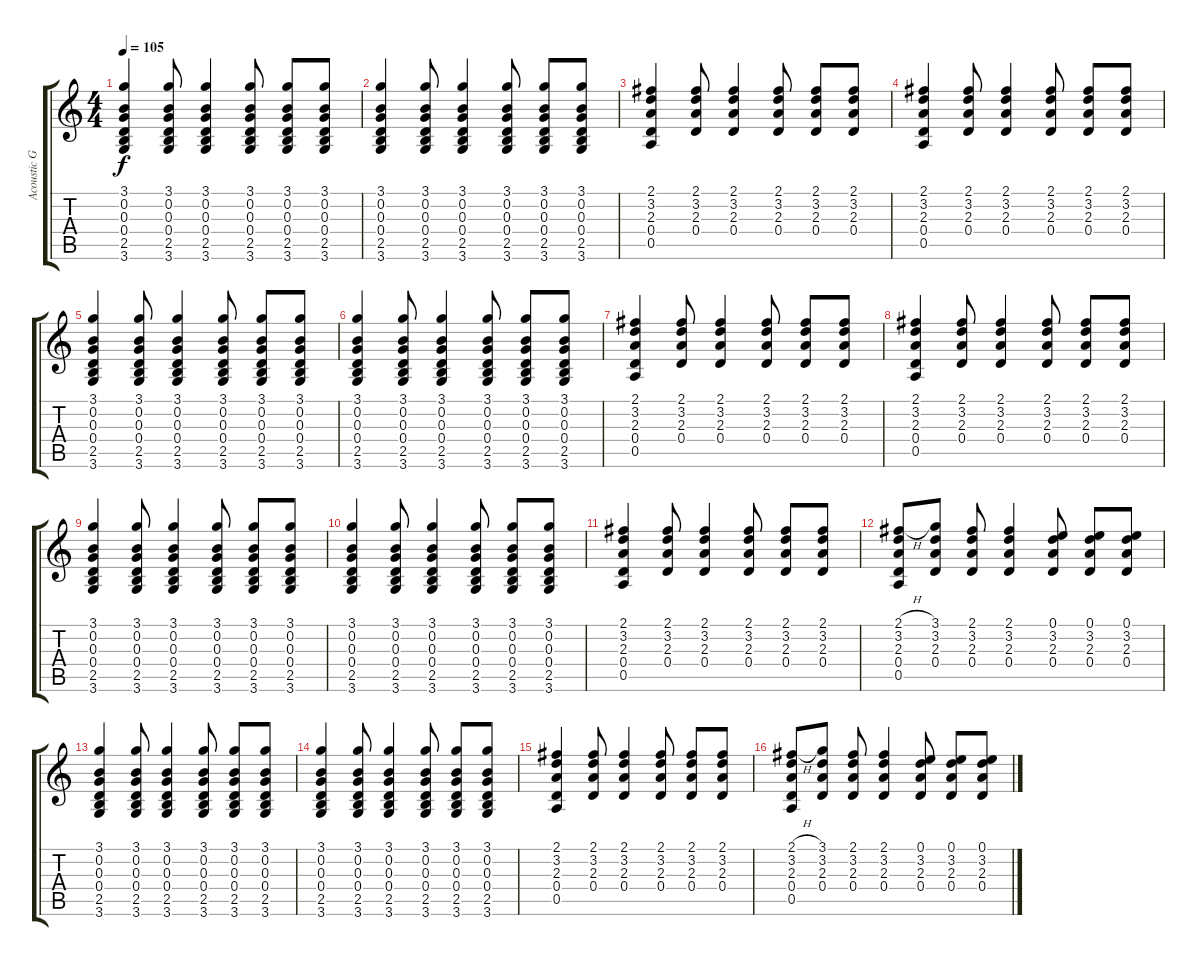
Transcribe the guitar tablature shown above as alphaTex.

\track ("Acoustic Guitar" "Acoustic G") {instrument acousticguitarsteel}
\staff {score tabs}
\tuning (E4 B3 G3 D3 A2 E2) {hide}
\ts (4 4)
\tempo 105
\clef g2
\ks c
(3.1 0.2 0.3 0.4 2.5 3.6).4{dy f} (3.1 0.2 0.3 0.4 2.5 3.6).8 (3.1 0.2 0.3 0.4 2.5 3.6).4 (3.1 0.2 0.3 0.4 2.5 3.6).8 (3.1 0.2 0.3 0.4 2.5 3.6).8 (3.1 0.2 0.3 0.4 2.5 3.6).8 |
(3.1 0.2 0.3 0.4 2.5 3.6).4 (3.1 0.2 0.3 0.4 2.5 3.6).8 (3.1 0.2 0.3 0.4 2.5 3.6).4 (3.1 0.2 0.3 0.4 2.5 3.6).8 (3.1 0.2 0.3 0.4 2.5 3.6).8 (3.1 0.2 0.3 0.4 2.5 3.6).8 |
(2.1 3.2 2.3 0.4 0.5).4 (2.1 3.2 2.3 0.4).8 (2.1 3.2 2.3 0.4).4 (2.1 3.2 2.3 0.4).8 (2.1 3.2 2.3 0.4).8 (2.1 3.2 2.3 0.4).8 |
(2.1 3.2 2.3 0.4 0.5).4 (2.1 3.2 2.3 0.4).8 (2.1 3.2 2.3 0.4).4 (2.1 3.2 2.3 0.4).8 (2.1 3.2 2.3 0.4).8 (2.1 3.2 2.3 0.4).8 |
(3.1 0.2 0.3 0.4 2.5 3.6).4 (3.1 0.2 0.3 0.4 2.5 3.6).8 (3.1 0.2 0.3 0.4 2.5 3.6).4 (3.1 0.2 0.3 0.4 2.5 3.6).8 (3.1 0.2 0.3 0.4 2.5 3.6).8 (3.1 0.2 0.3 0.4 2.5 3.6).8 |
(3.1 0.2 0.3 0.4 2.5 3.6).4 (3.1 0.2 0.3 0.4 2.5 3.6).8 (3.1 0.2 0.3 0.4 2.5 3.6).4 (3.1 0.2 0.3 0.4 2.5 3.6).8 (3.1 0.2 0.3 0.4 2.5 3.6).8 (3.1 0.2 0.3 0.4 2.5 3.6).8 |
(2.1 3.2 2.3 0.4 0.5).4 (2.1 3.2 2.3 0.4).8 (2.1 3.2 2.3 0.4).4 (2.1 3.2 2.3 0.4).8 (2.1 3.2 2.3 0.4).8 (2.1 3.2 2.3 0.4).8 |
(2.1 3.2 2.3 0.4 0.5).4 (2.1 3.2 2.3 0.4).8 (2.1 3.2 2.3 0.4).4 (2.1 3.2 2.3 0.4).8 (2.1 3.2 2.3 0.4).8 (2.1 3.2 2.3 0.4).8 |
(3.1 0.2 0.3 0.4 2.5 3.6).4 (3.1 0.2 0.3 0.4 2.5 3.6).8 (3.1 0.2 0.3 0.4 2.5 3.6).4 (3.1 0.2 0.3 0.4 2.5 3.6).8 (3.1 0.2 0.3 0.4 2.5 3.6).8 (3.1 0.2 0.3 0.4 2.5 3.6).8 |
(3.1 0.2 0.3 0.4 2.5 3.6).4 (3.1 0.2 0.3 0.4 2.5 3.6).8 (3.1 0.2 0.3 0.4 2.5 3.6).4 (3.1 0.2 0.3 0.4 2.5 3.6).8 (3.1 0.2 0.3 0.4 2.5 3.6).8 (3.1 0.2 0.3 0.4 2.5 3.6).8 |
(2.1 3.2 2.3 0.4 0.5).4 (2.1 3.2 2.3 0.4).8 (2.1 3.2 2.3 0.4).4 (2.1 3.2 2.3 0.4).8 (2.1 3.2 2.3 0.4).8 (2.1 3.2 2.3 0.4).8 |
(2.1{h} 3.2 2.3 0.4 0.5).8 (3.1 3.2 2.3 0.4).8 (2.1 3.2 2.3 0.4).8 (2.1 3.2 2.3 0.4).4 (0.1 3.2 2.3 0.4).8 (0.1 3.2 2.3 0.4).8 (0.1 3.2 2.3 0.4).8 |
(3.1 0.2 0.3 0.4 2.5 3.6).4 (3.1 0.2 0.3 0.4 2.5 3.6).8 (3.1 0.2 0.3 0.4 2.5 3.6).4 (3.1 0.2 0.3 0.4 2.5 3.6).8 (3.1 0.2 0.3 0.4 2.5 3.6).8 (3.1 0.2 0.3 0.4 2.5 3.6).8 |
(3.1 0.2 0.3 0.4 2.5 3.6).4 (3.1 0.2 0.3 0.4 2.5 3.6).8 (3.1 0.2 0.3 0.4 2.5 3.6).4 (3.1 0.2 0.3 0.4 2.5 3.6).8 (3.1 0.2 0.3 0.4 2.5 3.6).8 (3.1 0.2 0.3 0.4 2.5 3.6).8 |
(2.1 3.2 2.3 0.4 0.5).4 (2.1 3.2 2.3 0.4).8 (2.1 3.2 2.3 0.4).4 (2.1 3.2 2.3 0.4).8 (2.1 3.2 2.3 0.4).8 (2.1 3.2 2.3 0.4).8 |
(2.1{h} 3.2 2.3 0.4 0.5).8 (3.1 3.2 2.3 0.4).8 (2.1 3.2 2.3 0.4).8 (2.1 3.2 2.3 0.4).4 (0.1 3.2 2.3 0.4).8 (0.1 3.2 2.3 0.4).8 (0.1 3.2 2.3 0.4).8
